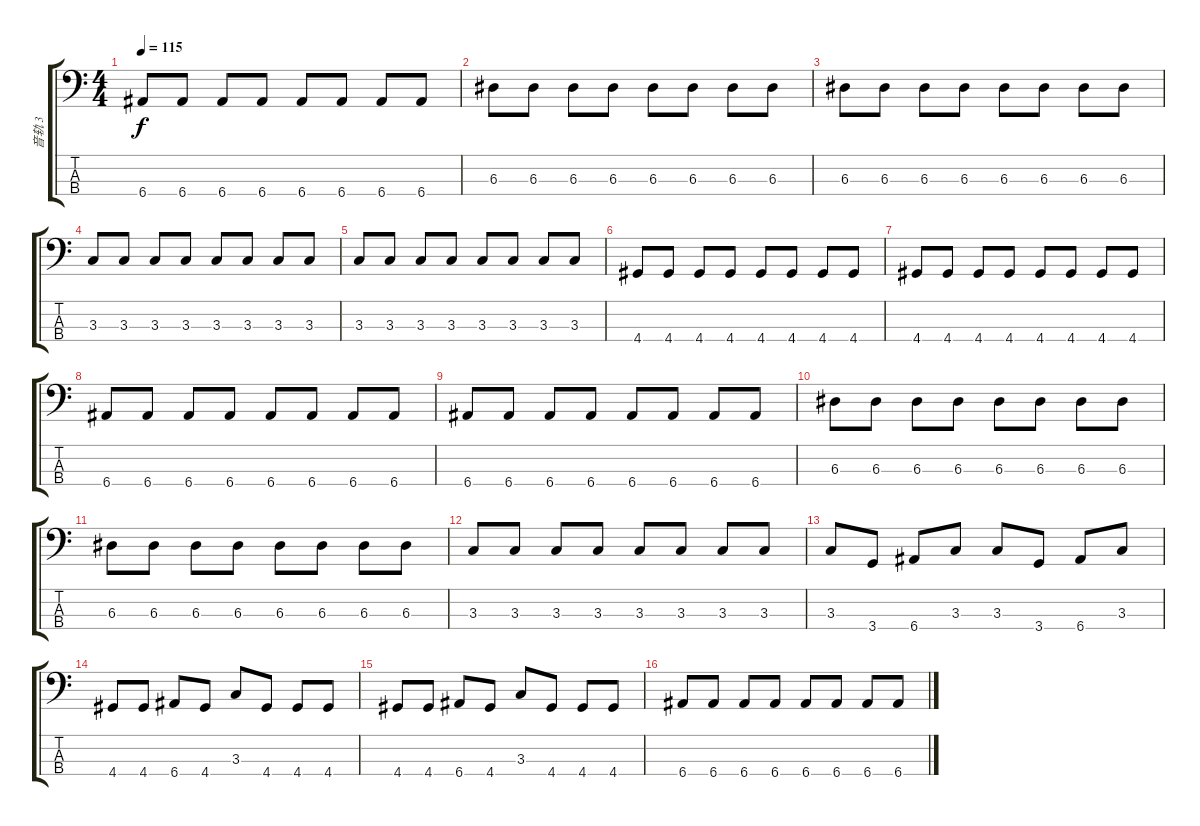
\track ("音轨 3" "音轨 3") {instrument electricbassfinger}
\staff {score tabs}
\tuning (G2 D2 A1 E1) {hide}
\ts (4 4)
\tempo 115
\clef f4
\ks c
6.4.8{dy f} 6.4.8 6.4.8 6.4.8 6.4.8 6.4.8 6.4.8 6.4.8 |
6.3.8 6.3.8 6.3.8 6.3.8 6.3.8 6.3.8 6.3.8 6.3.8 |
6.3.8 6.3.8 6.3.8 6.3.8 6.3.8 6.3.8 6.3.8 6.3.8 |
3.3.8 3.3.8 3.3.8 3.3.8 3.3.8 3.3.8 3.3.8 3.3.8 |
3.3.8 3.3.8 3.3.8 3.3.8 3.3.8 3.3.8 3.3.8 3.3.8 |
4.4.8 4.4.8 4.4.8 4.4.8 4.4.8 4.4.8 4.4.8 4.4.8 |
4.4.8 4.4.8 4.4.8 4.4.8 4.4.8 4.4.8 4.4.8 4.4.8 |
6.4.8 6.4.8 6.4.8 6.4.8 6.4.8 6.4.8 6.4.8 6.4.8 |
6.4.8 6.4.8 6.4.8 6.4.8 6.4.8 6.4.8 6.4.8 6.4.8 |
6.3.8 6.3.8 6.3.8 6.3.8 6.3.8 6.3.8 6.3.8 6.3.8 |
6.3.8 6.3.8 6.3.8 6.3.8 6.3.8 6.3.8 6.3.8 6.3.8 |
3.3.8 3.3.8 3.3.8 3.3.8 3.3.8 3.3.8 3.3.8 3.3.8 |
3.3.8 3.4.8 6.4.8 3.3.8 3.3.8 3.4.8 6.4.8 3.3.8 |
4.4.8 4.4.8 6.4.8 4.4.8 3.3.8 4.4.8 4.4.8 4.4.8 |
4.4.8 4.4.8 6.4.8 4.4.8 3.3.8 4.4.8 4.4.8 4.4.8 |
6.4.8 6.4.8 6.4.8 6.4.8 6.4.8 6.4.8 6.4.8 6.4.8
